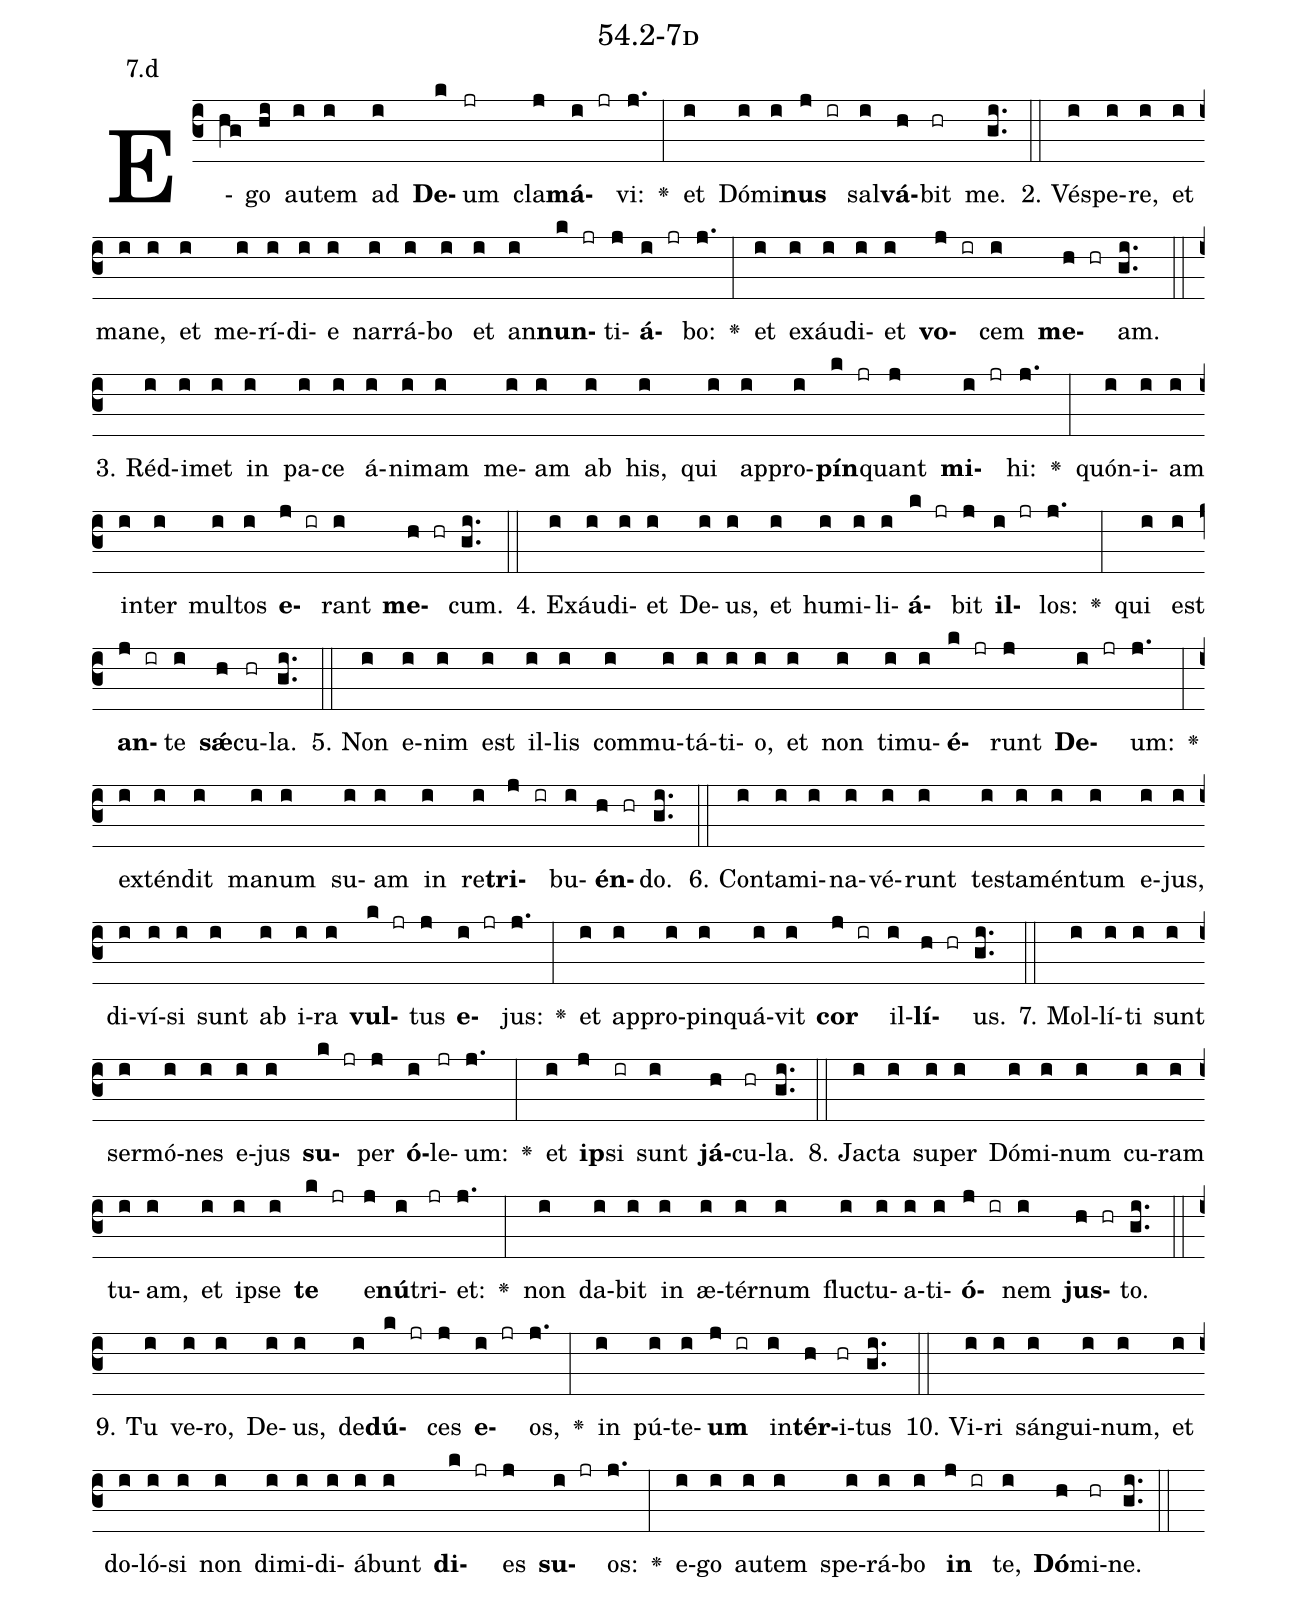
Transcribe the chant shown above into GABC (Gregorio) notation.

name: 54.2-7d;
annotation: 7.d;
%%
(c3)E(hg)go(hi) au(i)tem(i) ad(i) <b>De</b>(k)um(jr) cla(j)<b>má</b>(i jr)vi:(j.) <v>\greheightstar</v>(:) et(i) Dó(i)mi(i)<b>nus</b>(j ir) sal(i)<b>vá</b>(h)bit(hr) me.(gi..) (::)
2. Vés(i)pe(i)re,(i) et(i) ma(i)ne,(i) et(i) me(i)rí(i)di(i)e(i) nar(i)rá(i)bo(i) et(i) an(i)<b>nun</b>(k jr)ti(j)<b>á</b>(i jr)bo:(j.) <v>\greheightstar</v>(:) et(i) ex(i)áu(i)di(i)et(i) <b>vo</b>(j ir)cem(i) <b>me</b>(h hr)am.(gi..) (::)
3. Réd(i)i(i)met(i) in(i) pa(i)ce(i) á(i)ni(i)mam(i) me(i)am(i) ab(i) his,(i) qui(i) ap(i)pro(i)<b>pín</b>(k jr)quant(j) <b>mi</b>(i jr)hi:(j.) <v>\greheightstar</v>(:) quón(i)i(i)am(i) in(i)ter(i) mul(i)tos(i) <b>e</b>(j ir)rant(i) <b>me</b>(h hr)cum.(gi..) (::)
4. Ex(i)áu(i)di(i)et(i) De(i)us,(i) et(i) hu(i)mi(i)li(i)<b>á</b>(k jr)bit(j) <b>il</b>(i jr)los:(j.) <v>\greheightstar</v>(:) qui(i) est(i) <b>an</b>(j ir)te(i) <b>sǽ</b>(h)cu(hr)la.(gi..) (::)
5. Non(i) e(i)nim(i) est(i) il(i)lis(i) com(i)mu(i)tá(i)ti(i)o,(i) et(i) non(i) ti(i)mu(i)<b>é</b>(k jr)runt(j) <b>De</b>(i jr)um:(j.) <v>\greheightstar</v>(:) ex(i)tén(i)dit(i) ma(i)num(i) su(i)am(i) in(i) re(i)<b>tri</b>(j ir)bu(i)<b>én</b>(h hr)do.(gi..) (::)
6. Con(i)ta(i)mi(i)na(i)vé(i)runt(i) tes(i)ta(i)mén(i)tum(i) e(i)jus,(i) di(i)ví(i)si(i) sunt(i) ab(i) i(i)ra(i) <b>vul</b>(k jr)tus(j) <b>e</b>(i jr)jus:(j.) <v>\greheightstar</v>(:) et(i) ap(i)pro(i)pin(i)quá(i)vit(i) <b>cor</b>(j ir) il(i)<b>lí</b>(h hr)us.(gi..) (::)
7. Mol(i)lí(i)ti(i) sunt(i) ser(i)mó(i)nes(i) e(i)jus(i) <b>su</b>(k jr)per(j) <b>ó</b>(i)le(jr)um:(j.) <v>\greheightstar</v>(:) et(i) <b>ip</b>(j)si(ir) sunt(i) <b>já</b>(h)cu(hr)la.(gi..) (::)
8. Jac(i)ta(i) su(i)per(i) Dó(i)mi(i)num(i) cu(i)ram(i) tu(i)am,(i) et(i) ip(i)se(i) <b>te</b>(k jr) e(j)<b>nú</b>(i)tri(jr)et:(j.) <v>\greheightstar</v>(:) non(i) da(i)bit(i) in(i) æ(i)tér(i)num(i) fluc(i)tu(i)a(i)ti(i)<b>ó</b>(j ir)nem(i) <b>jus</b>(h hr)to.(gi..) (::)
9. Tu(i) ve(i)ro,(i) De(i)us,(i) de(i)<b>dú</b>(k jr)ces(j) <b>e</b>(i jr)os,(j.) <v>\greheightstar</v>(:) in(i) pú(i)te(i)<b>um</b>(j ir) in(i)<b>tér</b>(h)i(hr)tus(gi..) (::)
10. Vi(i)ri(i) sán(i)gui(i)num,(i) et(i) do(i)ló(i)si(i) non(i) di(i)mi(i)di(i)á(i)bunt(i) <b>di</b>(k jr)es(j) <b>su</b>(i jr)os:(j.) <v>\greheightstar</v>(:) e(i)go(i) au(i)tem(i) spe(i)rá(i)bo(i) <b>in</b>(j ir) te,(i) <b>Dó</b>(h)mi(hr)ne.(gi..) (::)
